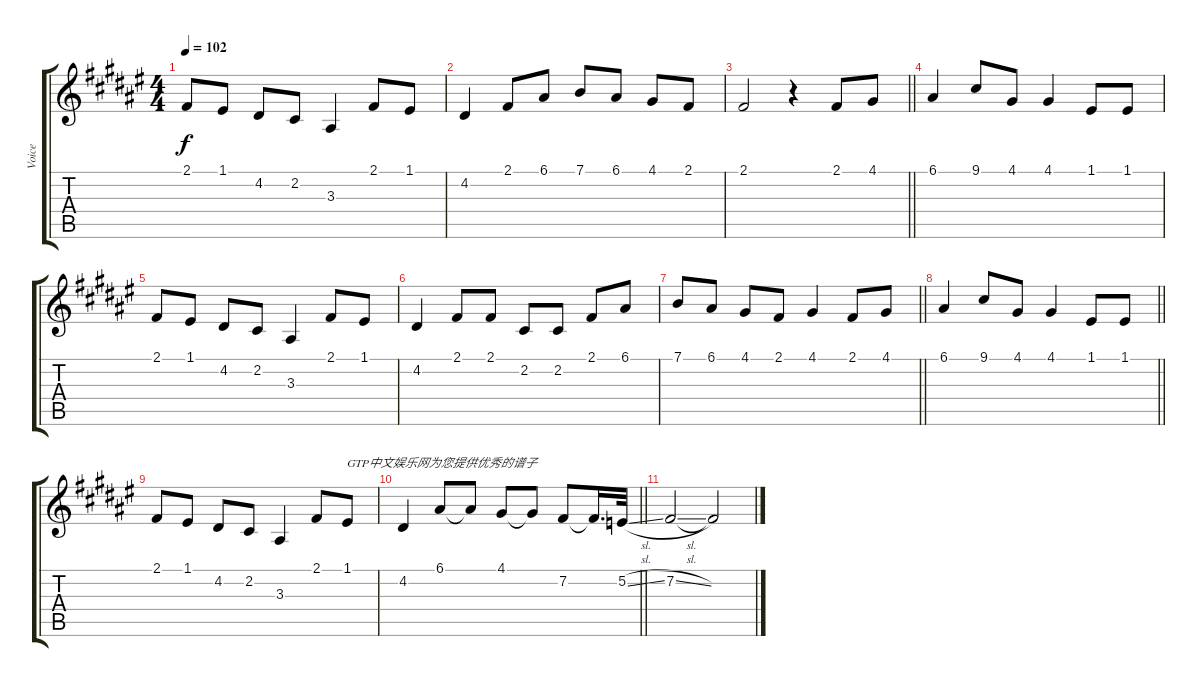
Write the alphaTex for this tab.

\track ("Voice" "Voice") {instrument harmonica}
\staff {score tabs}
\tuning (E4 B3 G3 D3 A2 E2) {hide}
\ts (4 4)
\tempo 102
\clef g2
\ks f#
2.1.8{dy f} 1.1.8 4.2.8 2.2.8 3.3.4 2.1.8 1.1.8 |
4.2.4 2.1.8 6.1.8 7.1.8 6.1.8 4.1.8 2.1.8 |
\barLineRight lightlight
2.1.2 r.4 2.1.8 4.1.8 |
6.1.4 9.1.8 4.1.8 4.1.4 1.1.8 1.1.8 |
2.1.8 1.1.8 4.2.8 2.2.8 3.3.4 2.1.8 1.1.8 |
4.2.4 2.1.8 2.1.8 2.2.8 2.2.8 2.1.8 6.1.8 |
\barLineRight lightlight
7.1.8 6.1.8 4.1.8 2.1.8 4.1.4 2.1.8 4.1.8 |
\barLineRight lightlight
6.1.4 9.1.8 4.1.8 4.1.4 1.1.8 1.1.8 |
2.1.8 1.1.8 4.2.8 2.2.8 3.3.4 2.1.8 1.1.8{txt "GTP中文娱乐网为您提供优秀的谱子"} |
\barLineRight lightlight
4.2.4 6.1.8 6.1{t}.8 4.1.8 4.1{t}.8 7.2.8 7.2{t}.16{d} 5.2{sl}.32 |
7.2{sl}.2 7.2{t}.2
